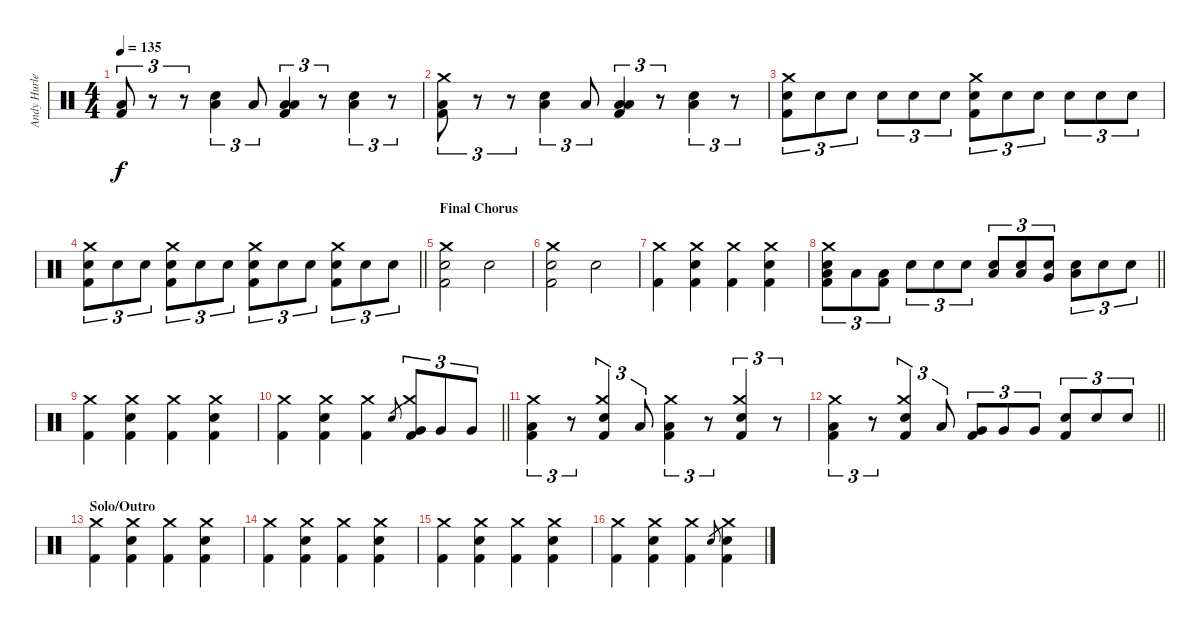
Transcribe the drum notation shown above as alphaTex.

\track ("Andy Hurley" "Andy Hurle") {instrument percussion}
\staff {score}
\articulation defaults
\ts (4 4)
\tempo 135
\clef neutral
\ks c
("Low Floor Tom (hit)" "Kick (hit) 2").8{tu (3 2) dy f} r.8{tu (3 2)} r.8{tu (3 2)} ("Snare (hit) 2" "Low Floor Tom (hit)").4{tu (3 2)} "Low Tom (hit)".8{tu (3 2)} ("Low Tom (hit)" "Low Floor Tom (hit)" "Kick (hit) 2").4{tu (3 2)} r.8{tu (3 2)} ("Snare (hit) 2" "Low Floor Tom (hit)").4{tu (3 2)} r.8{tu (3 2)} |
("Crash medium (hit)" "Low Floor Tom (hit)" "Kick (hit) 2").8{tu (3 2)} r.8{tu (3 2)} r.8{tu (3 2)} ("Snare (hit) 2" "Low Floor Tom (hit)").4{tu (3 2)} "Low Tom (hit)".8{tu (3 2)} ("Low Tom (hit)" "Low Floor Tom (hit)" "Kick (hit) 2").4{tu (3 2)} r.8{tu (3 2)} ("Snare (hit) 2" "Low Floor Tom (hit)").4{tu (3 2)} r.8{tu (3 2)} |
("Crash medium (hit)" "Snare (hit) 2" "Kick (hit) 2").8{tu (3 2)} "Snare (hit) 2".8{tu (3 2)} "Snare (hit) 2".8{tu (3 2)} "Snare (hit) 2".8{tu (3 2)} "Snare (hit) 2".8{tu (3 2)} "Snare (hit) 2".8{tu (3 2)} ("Crash medium (hit)" "Snare (hit) 2" "Kick (hit) 2").8{tu (3 2)} "Snare (hit) 2".8{tu (3 2)} "Snare (hit) 2".8{tu (3 2)} "Snare (hit) 2".8{tu (3 2)} "Snare (hit) 2".8{tu (3 2)} "Snare (hit) 2".8{tu (3 2)} |
\barLineRight lightlight
("Crash medium (hit)" "Snare (hit) 2" "Kick (hit) 2").8{tu (3 2)} "Snare (hit) 2".8{tu (3 2)} "Snare (hit) 2".8{tu (3 2)} ("Crash medium (hit)" "Snare (hit) 2" "Kick (hit) 2").8{tu (3 2)} "Snare (hit) 2".8{tu (3 2)} "Snare (hit) 2".8{tu (3 2)} ("Crash medium (hit)" "Snare (hit) 2" "Kick (hit) 2").8{tu (3 2)} "Snare (hit) 2".8{tu (3 2)} "Snare (hit) 2".8{tu (3 2)} ("Crash medium (hit)" "Snare (hit) 2" "Kick (hit) 2").8{tu (3 2)} "Snare (hit) 2".8{tu (3 2)} "Snare (hit) 2".8{tu (3 2)} |
\section ("" "Final Chorus")
("Crash medium (hit)" "Snare (hit) 2" "Kick (hit) 2").2 "Snare (hit) 2".2 |
("Crash medium (hit)" "Snare (hit) 2" "Kick (hit) 2").2 "Snare (hit) 2".2 |
("Crash medium (hit)" "Kick (hit) 2").4 ("Crash medium (hit)" "Snare (hit) 2" "Kick (hit) 2").4 ("Crash medium (hit)" "Kick (hit) 2").4 ("Crash medium (hit)" "Snare (hit) 2" "Kick (hit) 2").4 |
\barLineRight lightlight
("Crash medium (hit)" "Low Floor Tom (hit)" "Snare (hit) 2" "Kick (hit) 2").8{tu (3 2)} "Low Tom (hit)".8{tu (3 2)} ("Low Floor Tom (hit)" "Kick (hit) 2").8{tu (3 2)} "Snare (hit) 2".8{tu (3 2)} "Snare (hit) 2".8{tu (3 2)} "Snare (hit) 2".8{tu (3 2)} ("Low Floor Tom (hit)" "Snare (hit) 2").8{tu (3 2)} ("Low Tom (hit)" "Snare (hit) 2").8{tu (3 2)} ("Very Low Tom (hit)" "Snare (hit) 2").8{tu (3 2)} ("Low Floor Tom (hit)" "Snare (hit) 2").8{tu (3 2)} "Snare (hit) 2".8{tu (3 2)} "Snare (hit) 2".8{tu (3 2)} |
("Crash medium (hit)" "Kick (hit) 2").4 ("Crash medium (hit)" "Snare (hit) 2" "Kick (hit) 2").4 ("Crash medium (hit)" "Kick (hit) 2").4 ("Crash medium (hit)" "Snare (hit) 2" "Kick (hit) 2").4 |
\barLineRight lightlight
("Crash medium (hit)" "Kick (hit) 2").4 ("Crash medium (hit)" "Snare (hit) 2" "Kick (hit) 2").4 ("Crash medium (hit)" "Kick (hit) 2").4 "Electric Snare (hit)".8{gr} ("Crash medium (hit)" "Very Low Tom (hit)" "Kick (hit) 2").8{tu (3 2)} "Very Low Tom (hit)".8{tu (3 2)} "Very Low Tom (hit)".8{tu (3 2)} |
("Crash medium (hit)" "Low Floor Tom (hit)" "Kick (hit) 2").4{tu (3 2)} r.8{tu (3 2)} ("Crash medium (hit)" "Electric Snare (hit)" "Kick (hit) 2").4{tu (3 2)} "Low Tom (hit)".8{tu (3 2)} ("Crash medium (hit)" "Low Tom (hit)" "Kick (hit) 2").4{tu (3 2)} r.8{tu (3 2)} ("Crash medium (hit)" "Electric Snare (hit)" "Kick (hit) 2").4{tu (3 2)} r.8{tu (3 2)} |
\barLineRight lightlight
("Crash medium (hit)" "Low Floor Tom (hit)" "Kick (hit) 2").4{tu (3 2)} r.8{tu (3 2)} ("Crash medium (hit)" "Electric Snare (hit)" "Kick (hit) 2").4{tu (3 2)} "Low Tom (hit)".8{tu (3 2)} ("Very Low Tom (hit)" "Kick (hit) 2").8{tu (3 2)} "Very Low Tom (hit)".8{tu (3 2)} "Very Low Tom (hit)".8{tu (3 2)} ("Electric Snare (hit)" "Kick (hit) 2").8{tu (3 2)} "Electric Snare (hit)".8{tu (3 2)} "Electric Snare (hit)".8{tu (3 2)} |
\section ("" "Solo/Outro")
("Crash medium (hit)" "Kick (hit) 2").4 ("Crash medium (hit)" "Snare (hit) 2" "Kick (hit) 2").4 ("Crash medium (hit)" "Kick (hit) 2").4 ("Crash medium (hit)" "Snare (hit) 2" "Kick (hit) 2").4 |
("Crash medium (hit)" "Kick (hit) 2").4 ("Crash medium (hit)" "Snare (hit) 2" "Kick (hit) 2").4 ("Crash medium (hit)" "Kick (hit) 2").4 ("Crash medium (hit)" "Snare (hit) 2" "Kick (hit) 2").4 |
("Crash medium (hit)" "Kick (hit) 2").4 ("Crash medium (hit)" "Snare (hit) 2" "Kick (hit) 2").4 ("Crash medium (hit)" "Kick (hit) 2").4 ("Crash medium (hit)" "Snare (hit) 2" "Kick (hit) 2").4 |
("Crash medium (hit)" "Kick (hit) 2").4 ("Crash medium (hit)" "Snare (hit) 2" "Kick (hit) 2").4 ("Crash medium (hit)" "Kick (hit) 2").4 "Electric Snare (hit)".8{gr} ("Crash medium (hit)" "Snare (hit) 2" "Kick (hit) 2").4
